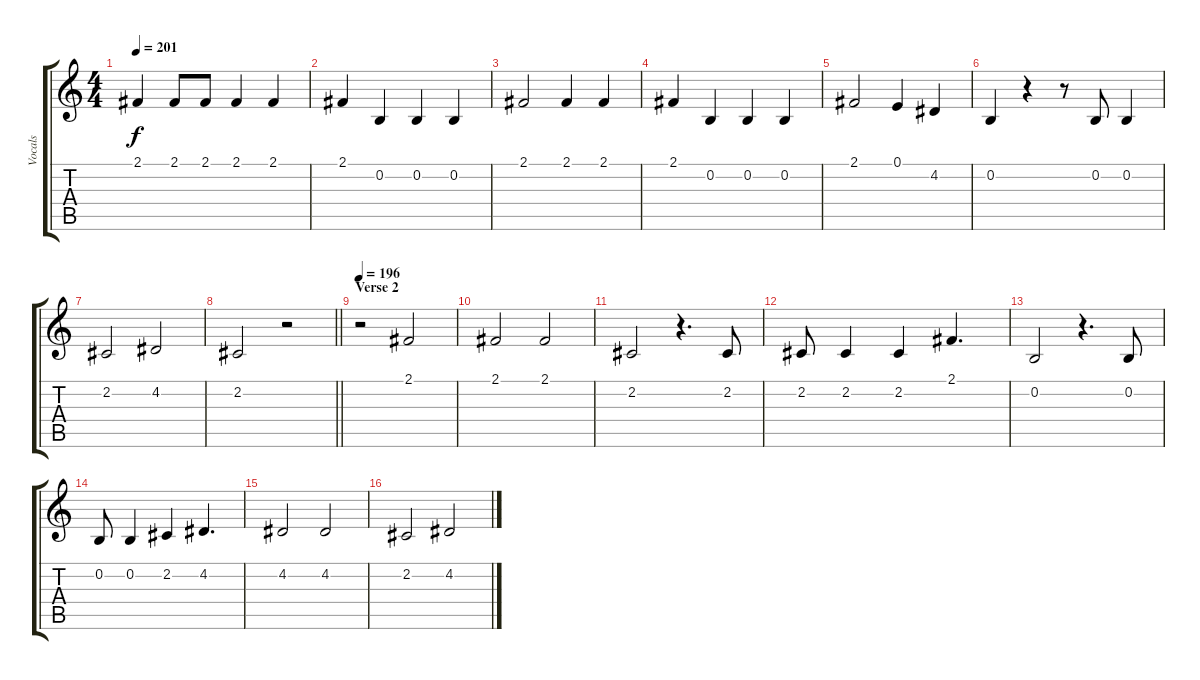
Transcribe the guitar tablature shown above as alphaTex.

\track ("Vocals" "Vocals") {instrument altosax}
\staff {score tabs}
\tuning (E4 B3 G3 D3 A2 E2) {hide}
\ts (4 4)
\tempo 201
\clef g2
\ks c
2.1.4{dy f} 2.1.8 2.1.8 2.1.4 2.1.4 |
2.1.4 0.2.4 0.2.4 0.2.4 |
2.1.2 2.1.4 2.1.4 |
2.1.4 0.2.4 0.2.4 0.2.4 |
2.1.2 0.1.4 4.2.4 |
0.2.4 r.4 r.8 0.2.8 0.2.4 |
2.2.2 4.2.2 |
\barLineRight lightlight
2.2.2 r.2 |
\section ("" "Verse 2")
\tempo 196
r.2 2.1.2 |
2.1.2 2.1.2 |
2.2.2 r.4{d} 2.2.8 |
2.2.8 2.2.4 2.2.4 2.1.4{d} |
0.2.2 r.4{d} 0.2.8 |
0.2.8 0.2.4 2.2.4 4.2.4{d} |
4.2.2 4.2.2 |
2.2.2 4.2.2
